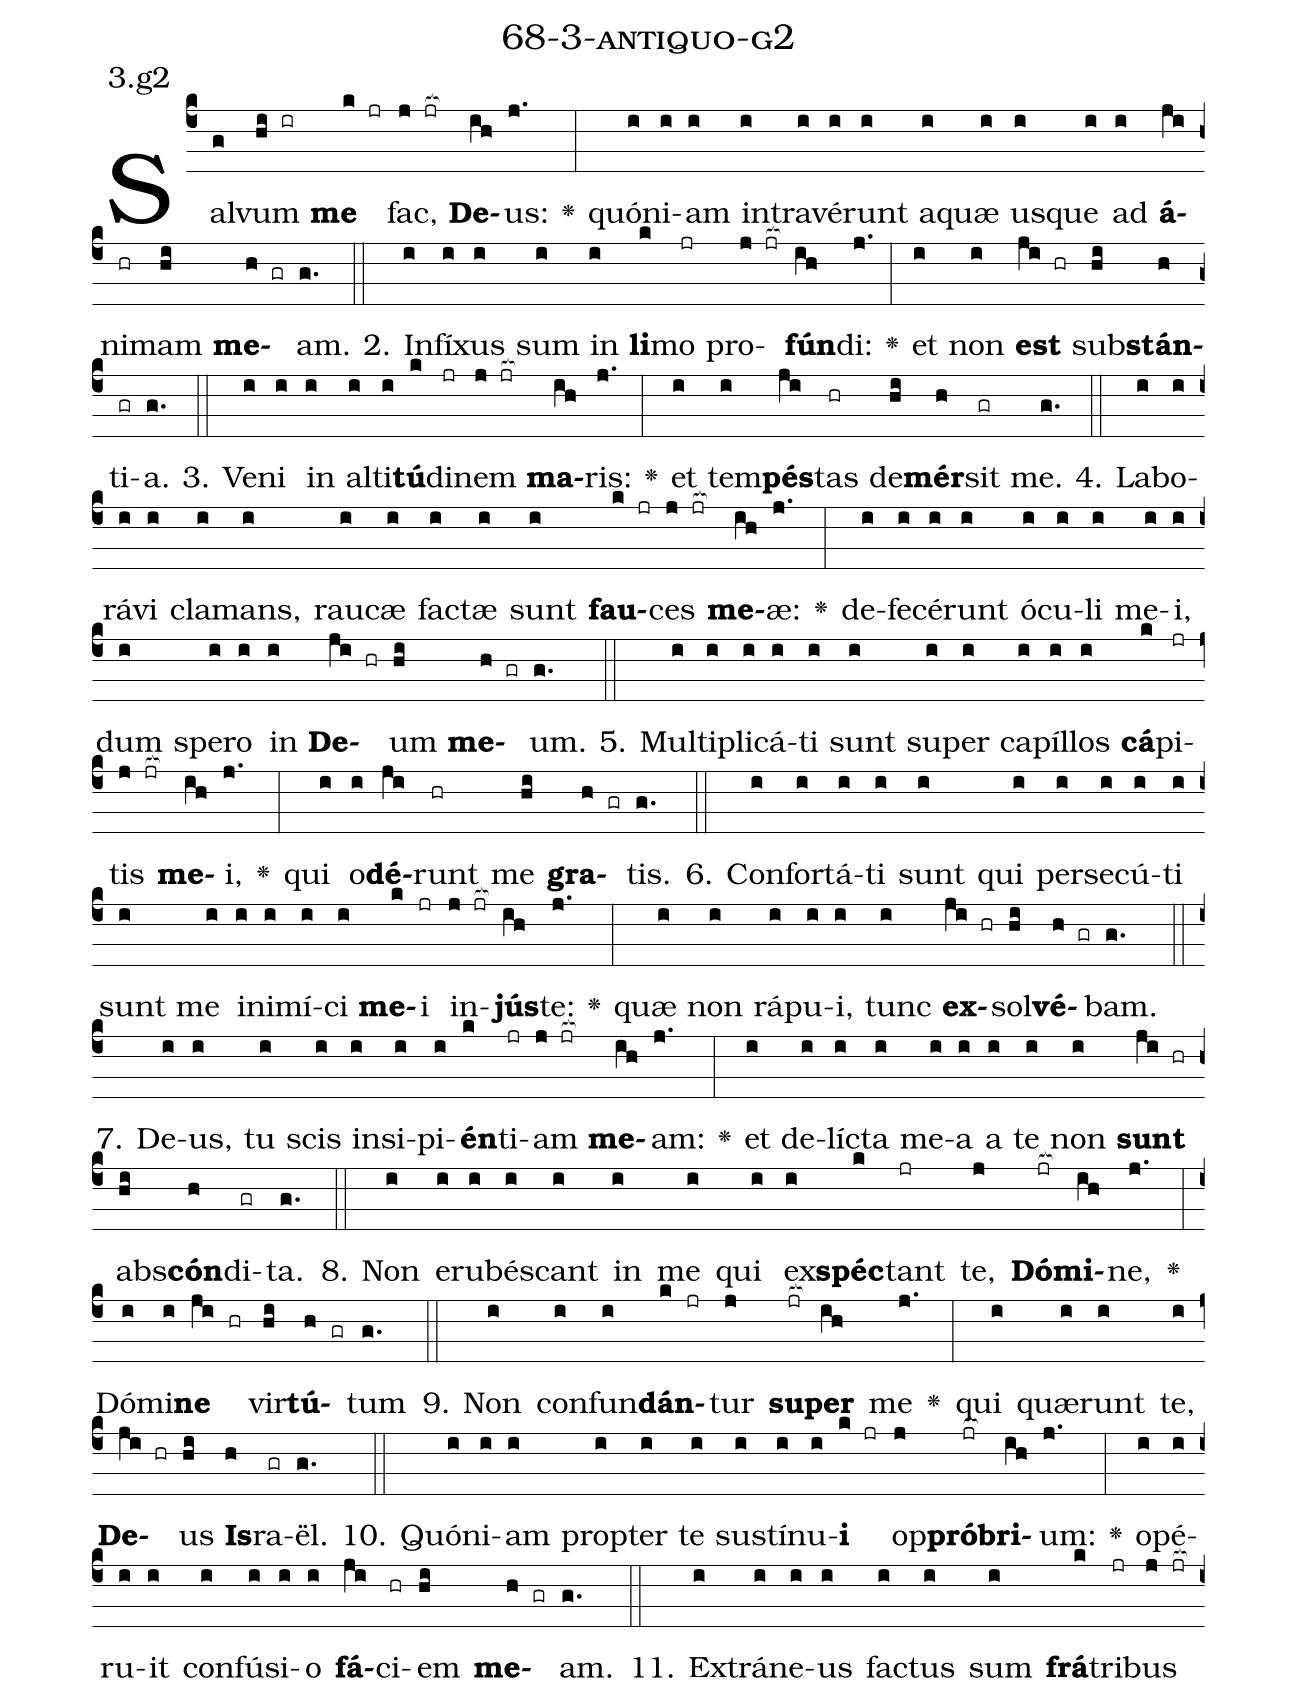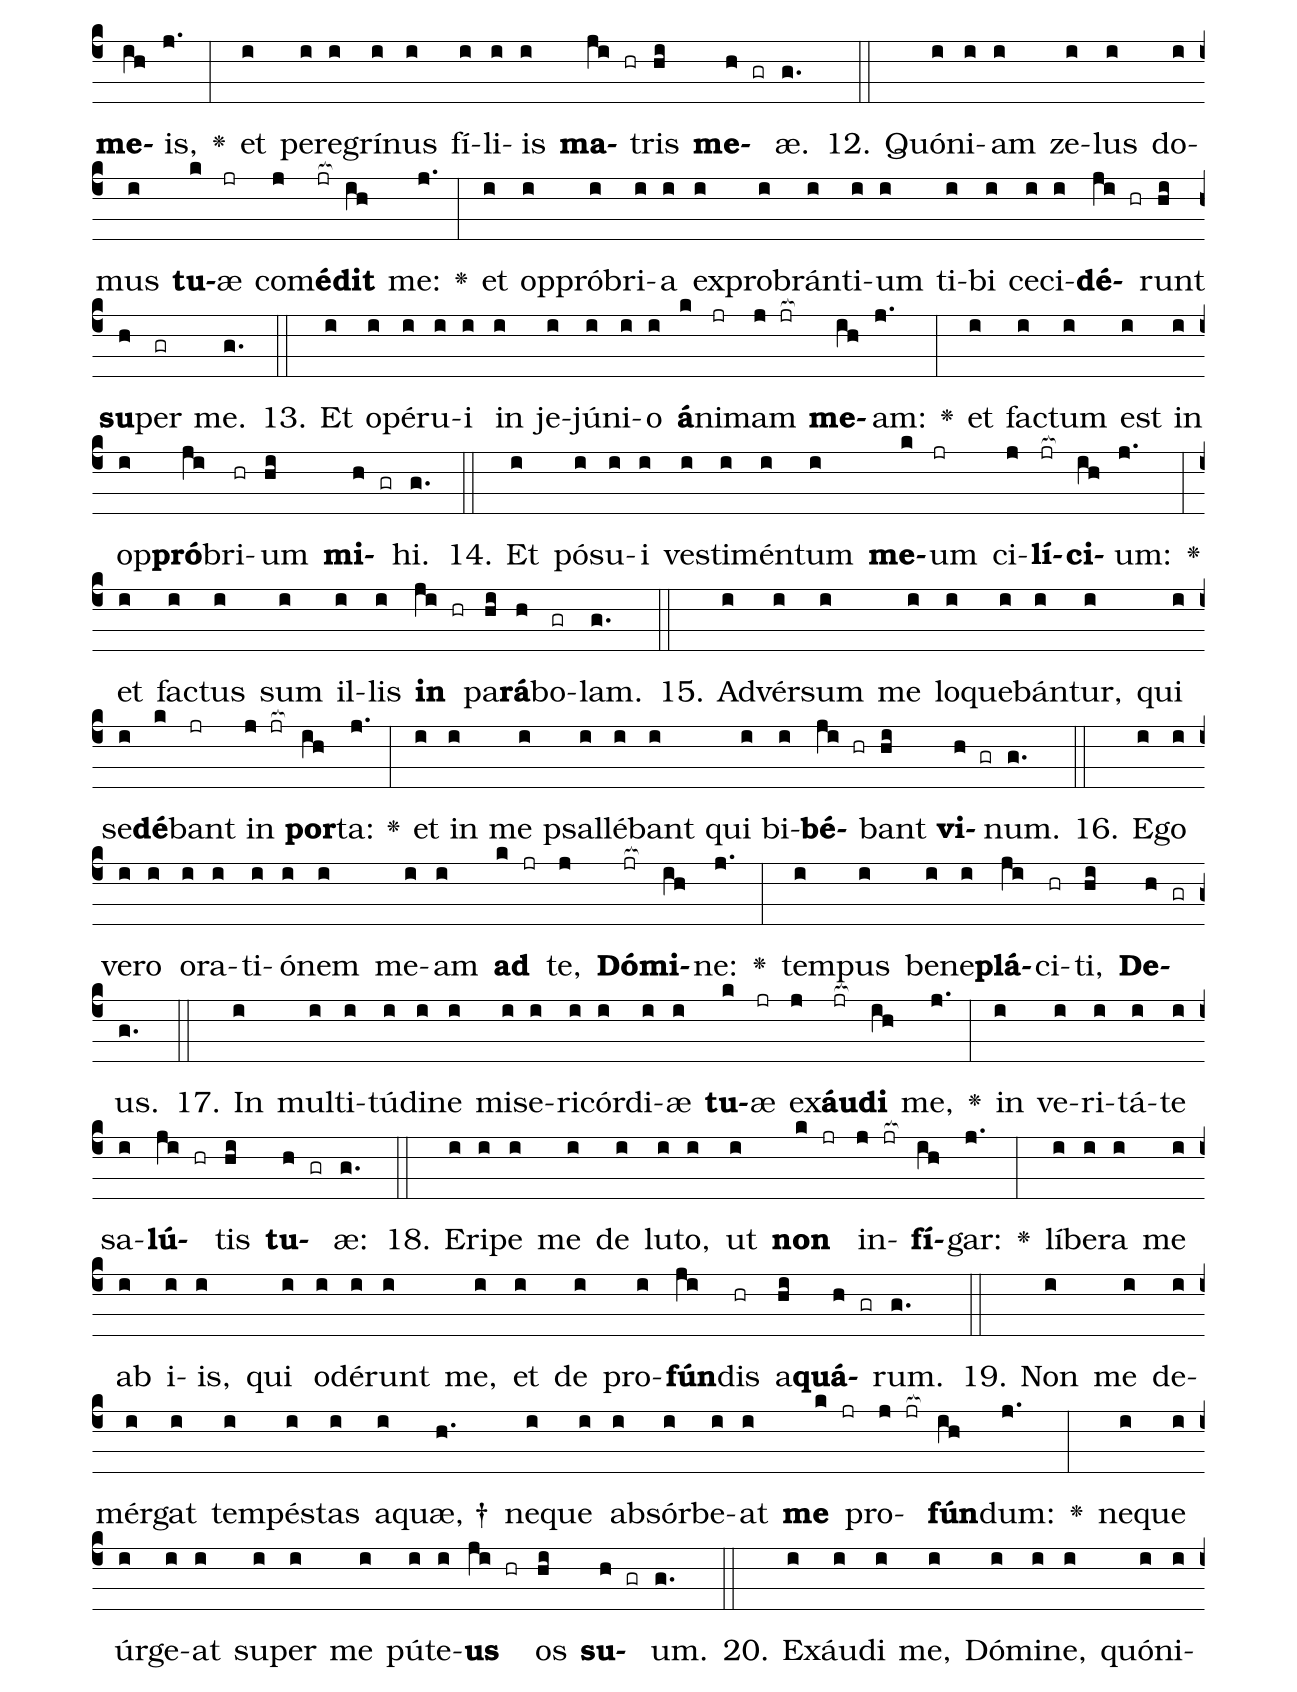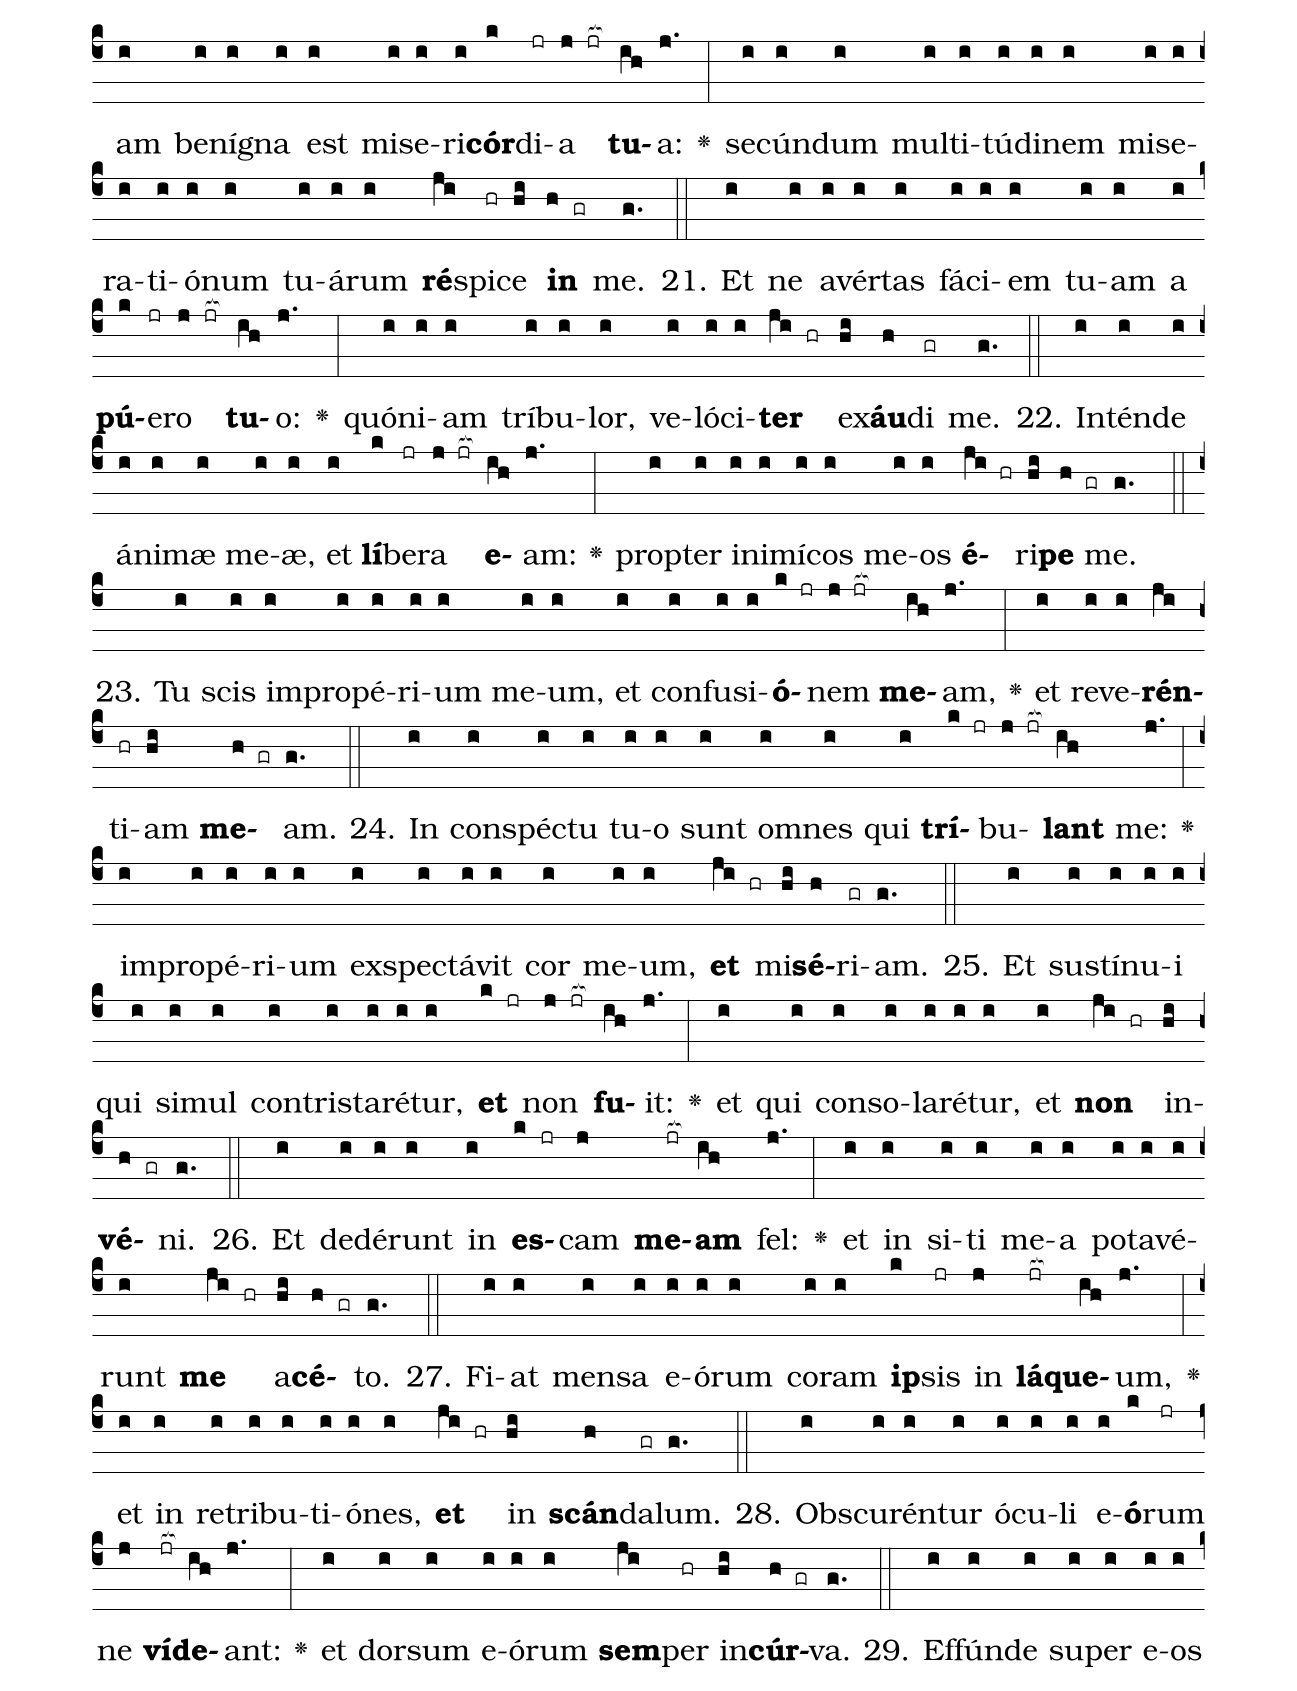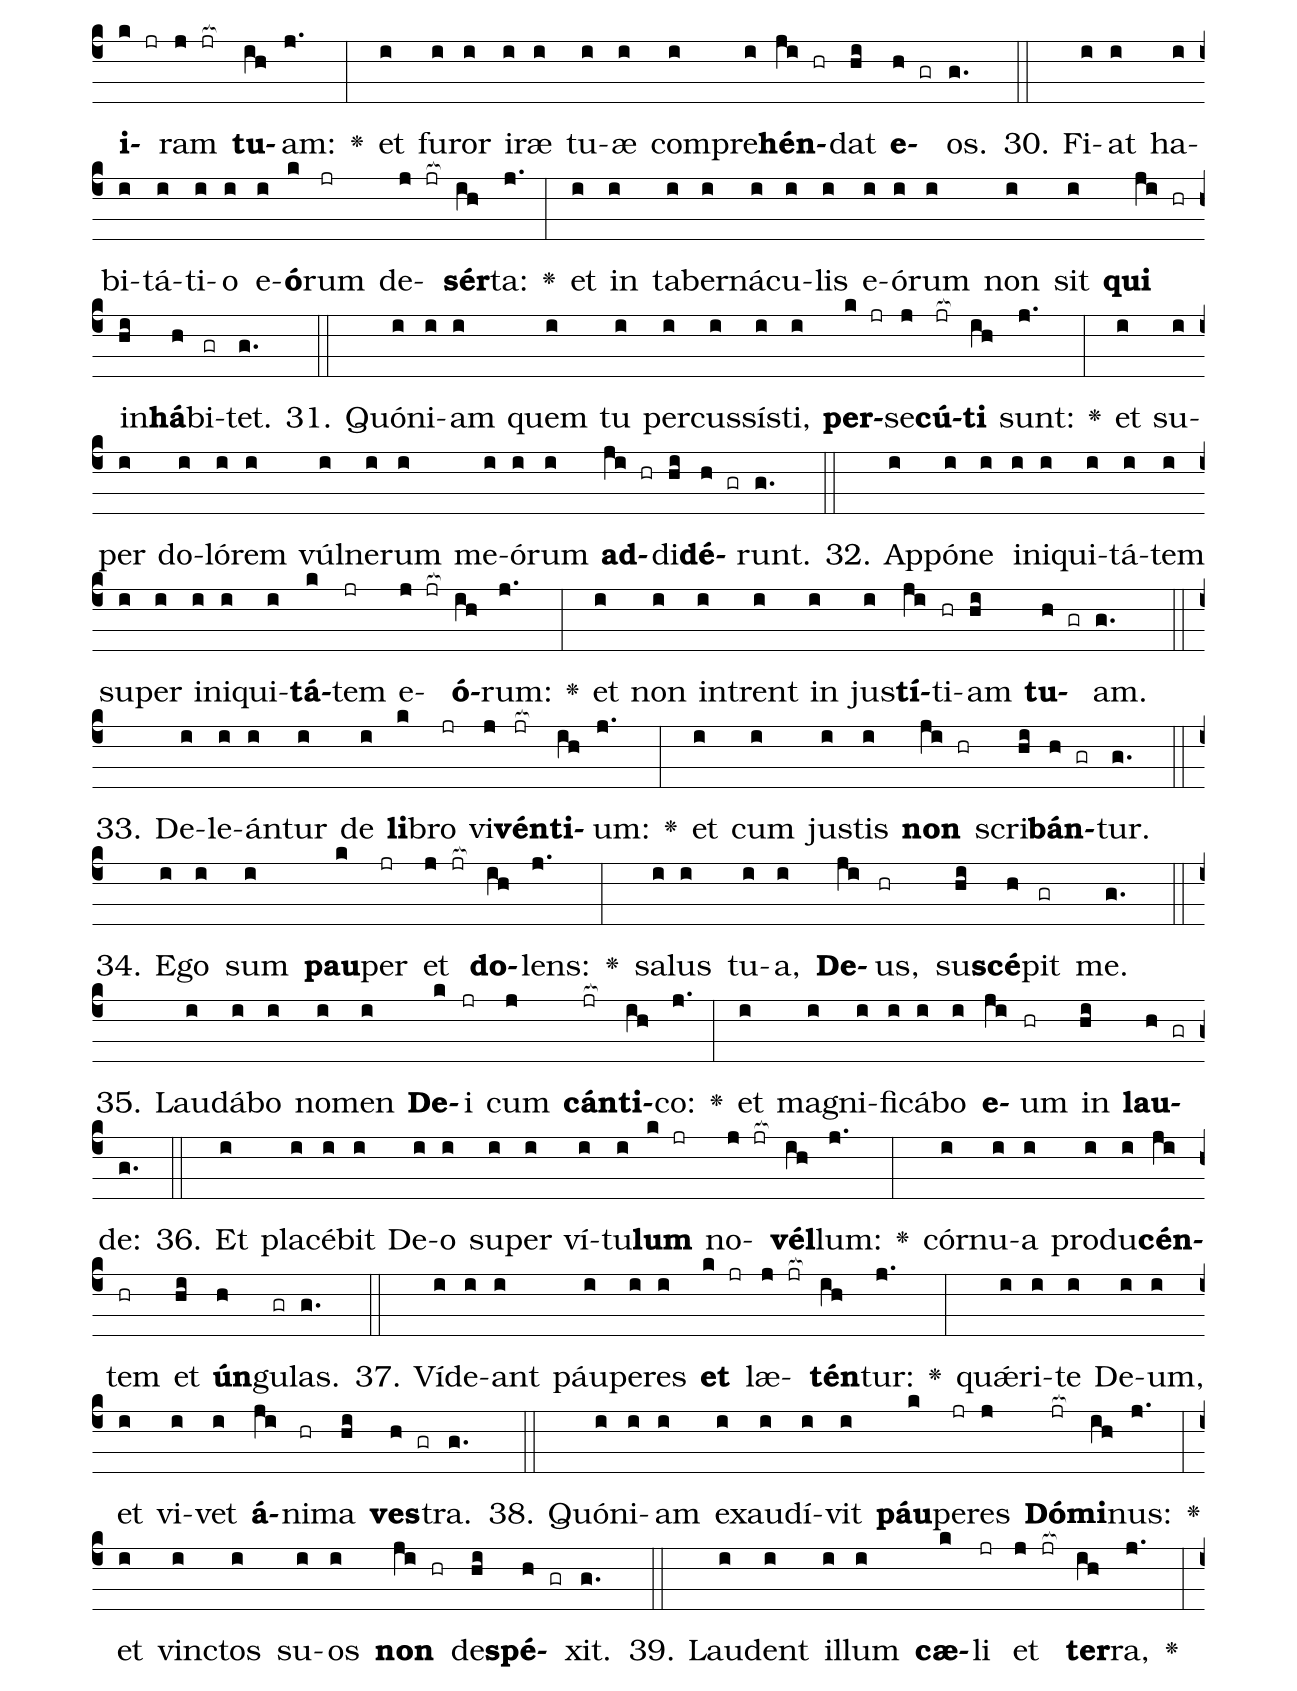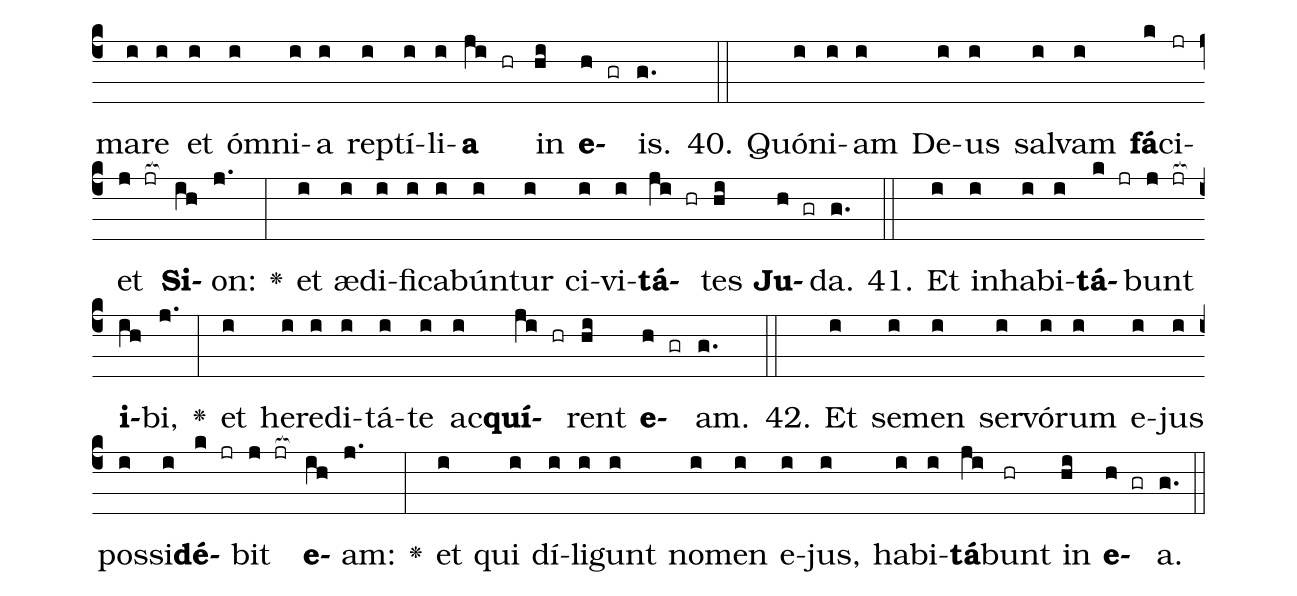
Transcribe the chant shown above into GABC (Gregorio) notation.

name: 68-3-antiquo-g2;
annotation: 3.g2;
%%
(c4)Sal(g)vum(hi ir) <b>me</b>(k jr) fac,(j jr[ocb:1{]) <b>De</b>(ih[ocb:0}])us:(j.) <v>\greheightstar</v>(:) quón(i)i(i)am(i) in(i)tra(i)vé(i)runt(i) a(i)quæ(i) us(i)que(i) ad(i) <b>á</b>(ji)ni(hr)mam(hi) <b>me</b>(h gr)am.(g.) (::)
2. In(i)fí(i)xus(i) sum(i) in(i) <b>li</b>(k)mo(jr) pro(j jr[ocb:1{])<b>fún</b>(ih[ocb:0}])di:(j.) <v>\greheightstar</v>(:) et(i) non(i) <b>est</b>(ji hr) sub(hi)<b>stán</b>(h)ti(gr)a.(g.) (::)
3. Ve(i)ni(i) in(i) al(i)ti(i)<b>tú</b>(k)di(jr)nem(j jr[ocb:1{]) <b>ma</b>(ih[ocb:0}])ris:(j.) <v>\greheightstar</v>(:) et(i) tem(i)<b>pés</b>(ji)tas(hr) de(hi)<b>mér</b>(h)sit(gr) me.(g.) (::)
4. La(i)bo(i)rá(i)vi(i) cla(i)mans,(i) rau(i)cæ(i) fac(i)tæ(i) sunt(i) <b>fau</b>(k jr)ces(j jr[ocb:1{]) <b>me</b>(ih[ocb:0}])æ:(j.) <v>\greheightstar</v>(:) de(i)fe(i)cé(i)runt(i) ó(i)cu(i)li(i) me(i)i,(i) dum(i) spe(i)ro(i) in(i) <b>De</b>(ji hr)um(hi) <b>me</b>(h gr)um.(g.) (::)
5. Mul(i)ti(i)pli(i)cá(i)ti(i) sunt(i) su(i)per(i) ca(i)píl(i)los(i) <b>cá</b>(k)pi(jr)tis(j jr[ocb:1{]) <b>me</b>(ih[ocb:0}])i,(j.) <v>\greheightstar</v>(:) qui(i) o(i)<b>dé</b>(ji)runt(hr) me(hi) <b>gra</b>(h gr)tis.(g.) (::)
6. Con(i)for(i)tá(i)ti(i) sunt(i) qui(i) per(i)se(i)cú(i)ti(i) sunt(i) me(i) in(i)i(i)mí(i)ci(i) <b>me</b>(k)i(jr) in(j jr[ocb:1{])<b>jús</b>(ih[ocb:0}])te:(j.) <v>\greheightstar</v>(:) quæ(i) non(i) rá(i)pu(i)i,(i) tunc(i) <b>ex</b>(ji hr)sol(hi)<b>vé</b>(h gr)bam.(g.) (::)
7. De(i)us,(i) tu(i) scis(i) in(i)si(i)pi(i)<b>én</b>(k)ti(jr)am(j jr[ocb:1{]) <b>me</b>(ih[ocb:0}])am:(j.) <v>\greheightstar</v>(:) et(i) de(i)líc(i)ta(i) me(i)a(i) a(i) te(i) non(i) <b>sunt</b>(ji hr) abs(hi)<b>cón</b>(h)di(gr)ta.(g.) (::)
8. Non(i) e(i)ru(i)bés(i)cant(i) in(i) me(i) qui(i) ex(i)<b>spéc</b>(k)tant(jr) te,(j) <b>Dó</b>(jr[ocb:1{])<b>mi</b>(ih[ocb:0}])ne,(j.) <v>\greheightstar</v>(:) Dó(i)mi(i)<b>ne</b>(ji hr) vir(hi)<b>tú</b>(h gr)tum(g.) (::)
9. Non(i) con(i)fun(i)<b>dán</b>(k jr)tur(j) <b>su</b>(jr[ocb:1{])<b>per</b>(ih[ocb:0}]) me(j.) <v>\greheightstar</v>(:) qui(i) quæ(i)runt(i) te,(i) <b>De</b>(ji hr)us(hi) <b>Is</b>(h)ra(gr)ël.(g.) (::)
10. Quón(i)i(i)am(i) prop(i)ter(i) te(i) sus(i)tí(i)nu(i)<b>i</b>(k jr) op(j)<b>pró</b>(jr[ocb:1{])<b>bri</b>(ih[ocb:0}])um:(j.) <v>\greheightstar</v>(:) o(i)pé(i)ru(i)it(i) con(i)fú(i)si(i)o(i) <b>fá</b>(ji)ci(hr)em(hi) <b>me</b>(h gr)am.(g.) (::)
11. Ex(i)trá(i)ne(i)us(i) fac(i)tus(i) sum(i) <b>frá</b>(k)tri(jr)bus(j jr[ocb:1{]) <b>me</b>(ih[ocb:0}])is,(j.) <v>\greheightstar</v>(:) et(i) per(i)e(i)grí(i)nus(i) fí(i)li(i)is(i) <b>ma</b>(ji hr)tris(hi) <b>me</b>(h gr)æ.(g.) (::)
12. Quón(i)i(i)am(i) ze(i)lus(i) do(i)mus(i) <b>tu</b>(k)æ(jr) com(j)<b>é</b>(jr[ocb:1{])<b>dit</b>(ih[ocb:0}]) me:(j.) <v>\greheightstar</v>(:) et(i) op(i)pró(i)bri(i)a(i) ex(i)pro(i)brán(i)ti(i)um(i) ti(i)bi(i) ce(i)ci(i)<b>dé</b>(ji hr)runt(hi) <b>su</b>(h)per(gr) me.(g.) (::)
13. Et(i) o(i)pé(i)ru(i)i(i) in(i) je(i)jú(i)ni(i)o(i) <b>á</b>(k)ni(jr)mam(j jr[ocb:1{]) <b>me</b>(ih[ocb:0}])am:(j.) <v>\greheightstar</v>(:) et(i) fac(i)tum(i) est(i) in(i) op(i)<b>pró</b>(ji)bri(hr)um(hi) <b>mi</b>(h gr)hi.(g.) (::)
14. Et(i) pó(i)su(i)i(i) ves(i)ti(i)mén(i)tum(i) <b>me</b>(k)um(jr) ci(j)<b>lí</b>(jr[ocb:1{])<b>ci</b>(ih[ocb:0}])um:(j.) <v>\greheightstar</v>(:) et(i) fac(i)tus(i) sum(i) il(i)lis(i) <b>in</b>(ji hr) pa(hi)<b>rá</b>(h)bo(gr)lam.(g.) (::)
15. Ad(i)vér(i)sum(i) me(i) lo(i)que(i)bán(i)tur,(i) qui(i) se(i)<b>dé</b>(k)bant(jr) in(j jr[ocb:1{]) <b>por</b>(ih[ocb:0}])ta:(j.) <v>\greheightstar</v>(:) et(i) in(i) me(i) psal(i)lé(i)bant(i) qui(i) bi(i)<b>bé</b>(ji hr)bant(hi) <b>vi</b>(h gr)num.(g.) (::)
16. E(i)go(i) ve(i)ro(i) o(i)ra(i)ti(i)ó(i)nem(i) me(i)am(i) <b>ad</b>(k jr) te,(j) <b>Dó</b>(jr[ocb:1{])<b>mi</b>(ih[ocb:0}])ne:(j.) <v>\greheightstar</v>(:) tem(i)pus(i) be(i)ne(i)<b>plá</b>(ji)ci(hr)ti,(hi) <b>De</b>(h gr)us.(g.) (::)
17. In(i) mul(i)ti(i)tú(i)di(i)ne(i) mi(i)se(i)ri(i)cór(i)di(i)æ(i) <b>tu</b>(k)æ(jr) ex(j)<b>áu</b>(jr[ocb:1{])<b>di</b>(ih[ocb:0}]) me,(j.) <v>\greheightstar</v>(:) in(i) ve(i)ri(i)tá(i)te(i) sa(i)<b>lú</b>(ji hr)tis(hi) <b>tu</b>(h gr)æ:(g.) (::)
18. E(i)ri(i)pe(i) me(i) de(i) lu(i)to,(i) ut(i) <b>non</b>(k jr) in(j jr[ocb:1{])<b>fí</b>(ih[ocb:0}])gar:(j.) <v>\greheightstar</v>(:) lí(i)be(i)ra(i) me(i) ab(i) i(i)is,(i) qui(i) o(i)dé(i)runt(i) me,(i) et(i) de(i) pro(i)<b>fún</b>(ji)dis(hr) a(hi)<b>quá</b>(h gr)rum.(g.) (::)
19. Non(i) me(i) de(i)mér(i)gat(i) tem(i)pés(i)tas(i) a(i)quæ, †(h.) ne(i)que(i) ab(i)sór(i)be(i)at(i) <b>me</b>(k jr) pro(j jr[ocb:1{])<b>fún</b>(ih[ocb:0}])dum:(j.) <v>\greheightstar</v>(:) ne(i)que(i) úr(i)ge(i)at(i) su(i)per(i) me(i) pú(i)te(i)<b>us</b>(ji hr) os(hi) <b>su</b>(h gr)um.(g.) (::)
20. Ex(i)áu(i)di(i) me,(i) Dó(i)mi(i)ne,(i) quón(i)i(i)am(i) be(i)ní(i)gna(i) est(i) mi(i)se(i)ri(i)<b>cór</b>(k)di(jr)a(j jr[ocb:1{]) <b>tu</b>(ih[ocb:0}])a:(j.) <v>\greheightstar</v>(:) se(i)cún(i)dum(i) mul(i)ti(i)tú(i)di(i)nem(i) mi(i)se(i)ra(i)ti(i)ó(i)num(i) tu(i)á(i)rum(i) <b>ré</b>(ji)spi(hr)ce(hi) <b>in</b>(h gr) me.(g.) (::)
21. Et(i) ne(i) a(i)vér(i)tas(i) fá(i)ci(i)em(i) tu(i)am(i) a(i) <b>pú</b>(k)e(jr)ro(j jr[ocb:1{]) <b>tu</b>(ih[ocb:0}])o:(j.) <v>\greheightstar</v>(:) quón(i)i(i)am(i) trí(i)bu(i)lor,(i) ve(i)ló(i)ci(i)<b>ter</b>(ji hr) ex(hi)<b>áu</b>(h)di(gr) me.(g.) (::)
22. In(i)tén(i)de(i) á(i)ni(i)mæ(i) me(i)æ,(i) et(i) <b>lí</b>(k)be(jr)ra(j jr[ocb:1{]) <b>e</b>(ih[ocb:0}])am:(j.) <v>\greheightstar</v>(:) prop(i)ter(i) in(i)i(i)mí(i)cos(i) me(i)os(i) <b>é</b>(ji hr)ri(hi)<b>pe</b>(h gr) me.(g.) (::)
23. Tu(i) scis(i) im(i)pro(i)pé(i)ri(i)um(i) me(i)um,(i) et(i) con(i)fu(i)si(i)<b>ó</b>(k jr)nem(j jr[ocb:1{]) <b>me</b>(ih[ocb:0}])am,(j.) <v>\greheightstar</v>(:) et(i) re(i)ve(i)<b>rén</b>(ji)ti(hr)am(hi) <b>me</b>(h gr)am.(g.) (::)
24. In(i) con(i)spéc(i)tu(i) tu(i)o(i) sunt(i) om(i)nes(i) qui(i) <b>trí</b>(k jr)bu(j jr[ocb:1{])<b>lant</b>(ih[ocb:0}]) me:(j.) <v>\greheightstar</v>(:) im(i)pro(i)pé(i)ri(i)um(i) ex(i)spec(i)tá(i)vit(i) cor(i) me(i)um,(i) <b>et</b>(ji hr) mi(hi)<b>sé</b>(h)ri(gr)am.(g.) (::)
25. Et(i) sus(i)tí(i)nu(i)i(i) qui(i) si(i)mul(i) con(i)tris(i)ta(i)ré(i)tur,(i) <b>et</b>(k jr) non(j jr[ocb:1{]) <b>fu</b>(ih[ocb:0}])it:(j.) <v>\greheightstar</v>(:) et(i) qui(i) con(i)so(i)la(i)ré(i)tur,(i) et(i) <b>non</b>(ji hr) in(hi)<b>vé</b>(h gr)ni.(g.) (::)
26. Et(i) de(i)dé(i)runt(i) in(i) <b>es</b>(k jr)cam(j) <b>me</b>(jr[ocb:1{])<b>am</b>(ih[ocb:0}]) fel:(j.) <v>\greheightstar</v>(:) et(i) in(i) si(i)ti(i) me(i)a(i) po(i)ta(i)vé(i)runt(i) <b>me</b>(ji hr) a(hi)<b>cé</b>(h gr)to.(g.) (::)
27. Fi(i)at(i) men(i)sa(i) e(i)ó(i)rum(i) co(i)ram(i) <b>ip</b>(k)sis(jr) in(j) <b>lá</b>(jr[ocb:1{])<b>que</b>(ih[ocb:0}])um,(j.) <v>\greheightstar</v>(:) et(i) in(i) re(i)tri(i)bu(i)ti(i)ó(i)nes,(i) <b>et</b>(ji hr) in(hi) <b>scán</b>(h)da(gr)lum.(g.) (::)
28. Obs(i)cu(i)rén(i)tur(i) ó(i)cu(i)li(i) e(i)<b>ó</b>(k)rum(jr) ne(j) <b>ví</b>(jr[ocb:1{])<b>de</b>(ih[ocb:0}])ant:(j.) <v>\greheightstar</v>(:) et(i) dor(i)sum(i) e(i)ó(i)rum(i) <b>sem</b>(ji)per(hr) in(hi)<b>cúr</b>(h gr)va.(g.) (::)
29. Ef(i)fún(i)de(i) su(i)per(i) e(i)os(i) <b>i</b>(k jr)ram(j jr[ocb:1{]) <b>tu</b>(ih[ocb:0}])am:(j.) <v>\greheightstar</v>(:) et(i) fu(i)ror(i) i(i)ræ(i) tu(i)æ(i) com(i)pre(i)<b>hén</b>(ji hr)dat(hi) <b>e</b>(h gr)os.(g.) (::)
30. Fi(i)at(i) ha(i)bi(i)tá(i)ti(i)o(i) e(i)<b>ó</b>(k)rum(jr) de(j jr[ocb:1{])<b>sér</b>(ih[ocb:0}])ta:(j.) <v>\greheightstar</v>(:) et(i) in(i) ta(i)ber(i)ná(i)cu(i)lis(i) e(i)ó(i)rum(i) non(i) sit(i) <b>qui</b>(ji hr) in(hi)<b>há</b>(h)bi(gr)tet.(g.) (::)
31. Quón(i)i(i)am(i) quem(i) tu(i) per(i)cus(i)sís(i)ti,(i) <b>per</b>(k jr)se(j)<b>cú</b>(jr[ocb:1{])<b>ti</b>(ih[ocb:0}]) sunt:(j.) <v>\greheightstar</v>(:) et(i) su(i)per(i) do(i)ló(i)rem(i) vúl(i)ne(i)rum(i) me(i)ó(i)rum(i) <b>ad</b>(ji hr)di(hi)<b>dé</b>(h gr)runt.(g.) (::)
32. Ap(i)pó(i)ne(i) in(i)i(i)qui(i)tá(i)tem(i) su(i)per(i) in(i)i(i)qui(i)<b>tá</b>(k)tem(jr) e(j jr[ocb:1{])<b>ó</b>(ih[ocb:0}])rum:(j.) <v>\greheightstar</v>(:) et(i) non(i) in(i)trent(i) in(i) jus(i)<b>tí</b>(ji)ti(hr)am(hi) <b>tu</b>(h gr)am.(g.) (::)
33. De(i)le(i)án(i)tur(i) de(i) <b>li</b>(k)bro(jr) vi(j)<b>vén</b>(jr[ocb:1{])<b>ti</b>(ih[ocb:0}])um:(j.) <v>\greheightstar</v>(:) et(i) cum(i) jus(i)tis(i) <b>non</b>(ji hr) scri(hi)<b>bán</b>(h gr)tur.(g.) (::)
34. E(i)go(i) sum(i) <b>pau</b>(k)per(jr) et(j jr[ocb:1{]) <b>do</b>(ih[ocb:0}])lens:(j.) <v>\greheightstar</v>(:) sa(i)lus(i) tu(i)a,(i) <b>De</b>(ji)us,(hr) su(hi)<b>scé</b>(h)pit(gr) me.(g.) (::)
35. Lau(i)dá(i)bo(i) no(i)men(i) <b>De</b>(k)i(jr) cum(j) <b>cán</b>(jr[ocb:1{])<b>ti</b>(ih[ocb:0}])co:(j.) <v>\greheightstar</v>(:) et(i) ma(i)gni(i)fi(i)cá(i)bo(i) <b>e</b>(ji)um(hr) in(hi) <b>lau</b>(h gr)de:(g.) (::)
36. Et(i) pla(i)cé(i)bit(i) De(i)o(i) su(i)per(i) ví(i)tu(i)<b>lum</b>(k jr) no(j jr[ocb:1{])<b>vél</b>(ih[ocb:0}])lum:(j.) <v>\greheightstar</v>(:) cór(i)nu(i)a(i) pro(i)du(i)<b>cén</b>(ji)tem(hr) et(hi) <b>ún</b>(h)gu(gr)las.(g.) (::)
37. Ví(i)de(i)ant(i) páu(i)pe(i)res(i) <b>et</b>(k jr) læ(j jr[ocb:1{])<b>tén</b>(ih[ocb:0}])tur:(j.) <v>\greheightstar</v>(:) quǽ(i)ri(i)te(i) De(i)um,(i) et(i) vi(i)vet(i) <b>á</b>(ji)ni(hr)ma(hi) <b>ves</b>(h gr)tra.(g.) (::)
38. Quón(i)i(i)am(i) ex(i)au(i)dí(i)vit(i) <b>páu</b>(k)pe(jr)res(j) <b>Dó</b>(jr[ocb:1{])<b>mi</b>(ih[ocb:0}])nus:(j.) <v>\greheightstar</v>(:) et(i) vinc(i)tos(i) su(i)os(i) <b>non</b>(ji hr) de(hi)<b>spé</b>(h gr)xit.(g.) (::)
39. Lau(i)dent(i) il(i)lum(i) <b>cæ</b>(k)li(jr) et(j jr[ocb:1{]) <b>ter</b>(ih[ocb:0}])ra,(j.) <v>\greheightstar</v>(:) ma(i)re(i) et(i) óm(i)ni(i)a(i) rep(i)tí(i)li(i)<b>a</b>(ji hr) in(hi) <b>e</b>(h gr)is.(g.) (::)
40. Quón(i)i(i)am(i) De(i)us(i) sal(i)vam(i) <b>fá</b>(k)ci(jr)et(j jr[ocb:1{]) <b>Si</b>(ih[ocb:0}])on:(j.) <v>\greheightstar</v>(:) et(i) æ(i)di(i)fi(i)ca(i)bún(i)tur(i) ci(i)vi(i)<b>tá</b>(ji hr)tes(hi) <b>Ju</b>(h gr)da.(g.) (::)
41. Et(i) in(i)ha(i)bi(i)<b>tá</b>(k jr)bunt(j jr[ocb:1{]) <b>i</b>(ih[ocb:0}])bi,(j.) <v>\greheightstar</v>(:) et(i) he(i)re(i)di(i)tá(i)te(i) ac(i)<b>quí</b>(ji hr)rent(hi) <b>e</b>(h gr)am.(g.) (::)
42. Et(i) se(i)men(i) ser(i)vó(i)rum(i) e(i)jus(i) pos(i)si(i)<b>dé</b>(k jr)bit(j jr[ocb:1{]) <b>e</b>(ih[ocb:0}])am:(j.) <v>\greheightstar</v>(:) et(i) qui(i) dí(i)li(i)gunt(i) no(i)men(i) e(i)jus,(i) ha(i)bi(i)<b>tá</b>(ji)bunt(hr) in(hi) <b>e</b>(h gr)a.(g.) (::)
